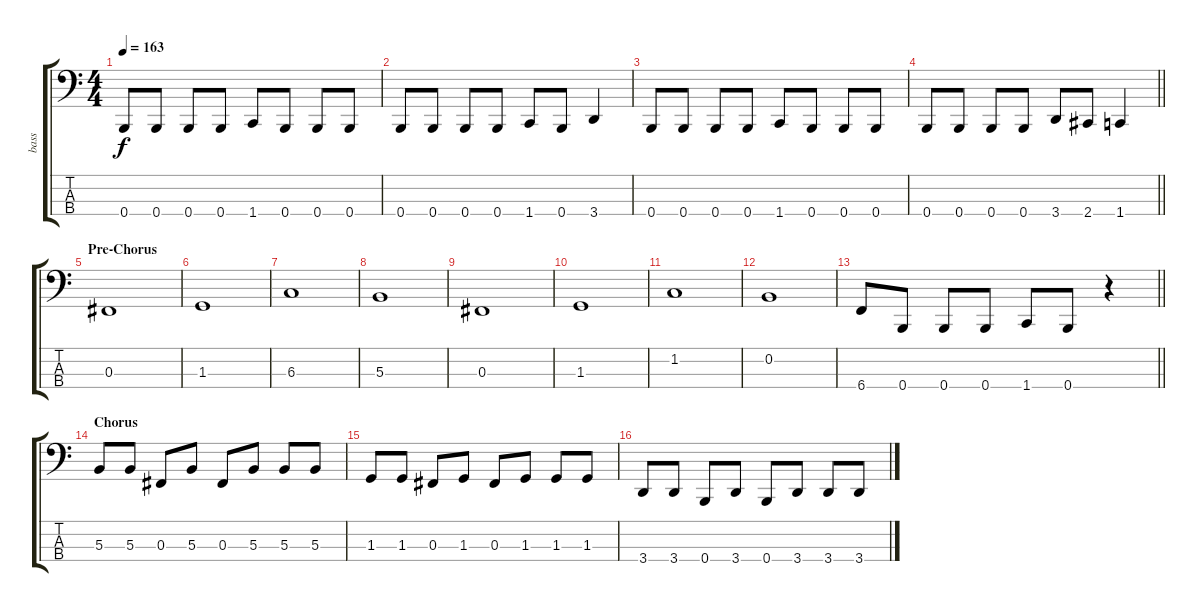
\track ("bass" "bass") {instrument electricbassfinger}
\staff {score tabs}
\tuning (E2 B1 Gb1 B0) {hide}
\ts (4 4)
\tempo 163
\clef f4
\ks c
0.4.8{dy f} 0.4.8 0.4.8 0.4.8 1.4.8 0.4.8 0.4.8 0.4.8 |
0.4.8 0.4.8 0.4.8 0.4.8 1.4.8 0.4.8 3.4.4 |
0.4.8 0.4.8 0.4.8 0.4.8 1.4.8 0.4.8 0.4.8 0.4.8 |
\barLineRight lightlight
0.4.8 0.4.8 0.4.8 0.4.8 3.4.8 2.4.8 1.4.4 |
\section ("" "Pre-Chorus")
0.3.1 |
1.3.1 |
6.3.1 |
5.3.1 |
0.3.1 |
1.3.1 |
1.2.1 |
0.2.1 |
\barLineRight lightlight
6.4.8 0.4.8 0.4.8 0.4.8 1.4.8 0.4.8 r.4 |
\section ("" "Chorus")
5.3.8 5.3.8 0.3.8 5.3.8 0.3.8 5.3.8 5.3.8 5.3.8 |
1.3.8 1.3.8 0.3.8 1.3.8 0.3.8 1.3.8 1.3.8 1.3.8 |
3.4.8 3.4.8 0.4.8 3.4.8 0.4.8 3.4.8 3.4.8 3.4.8
